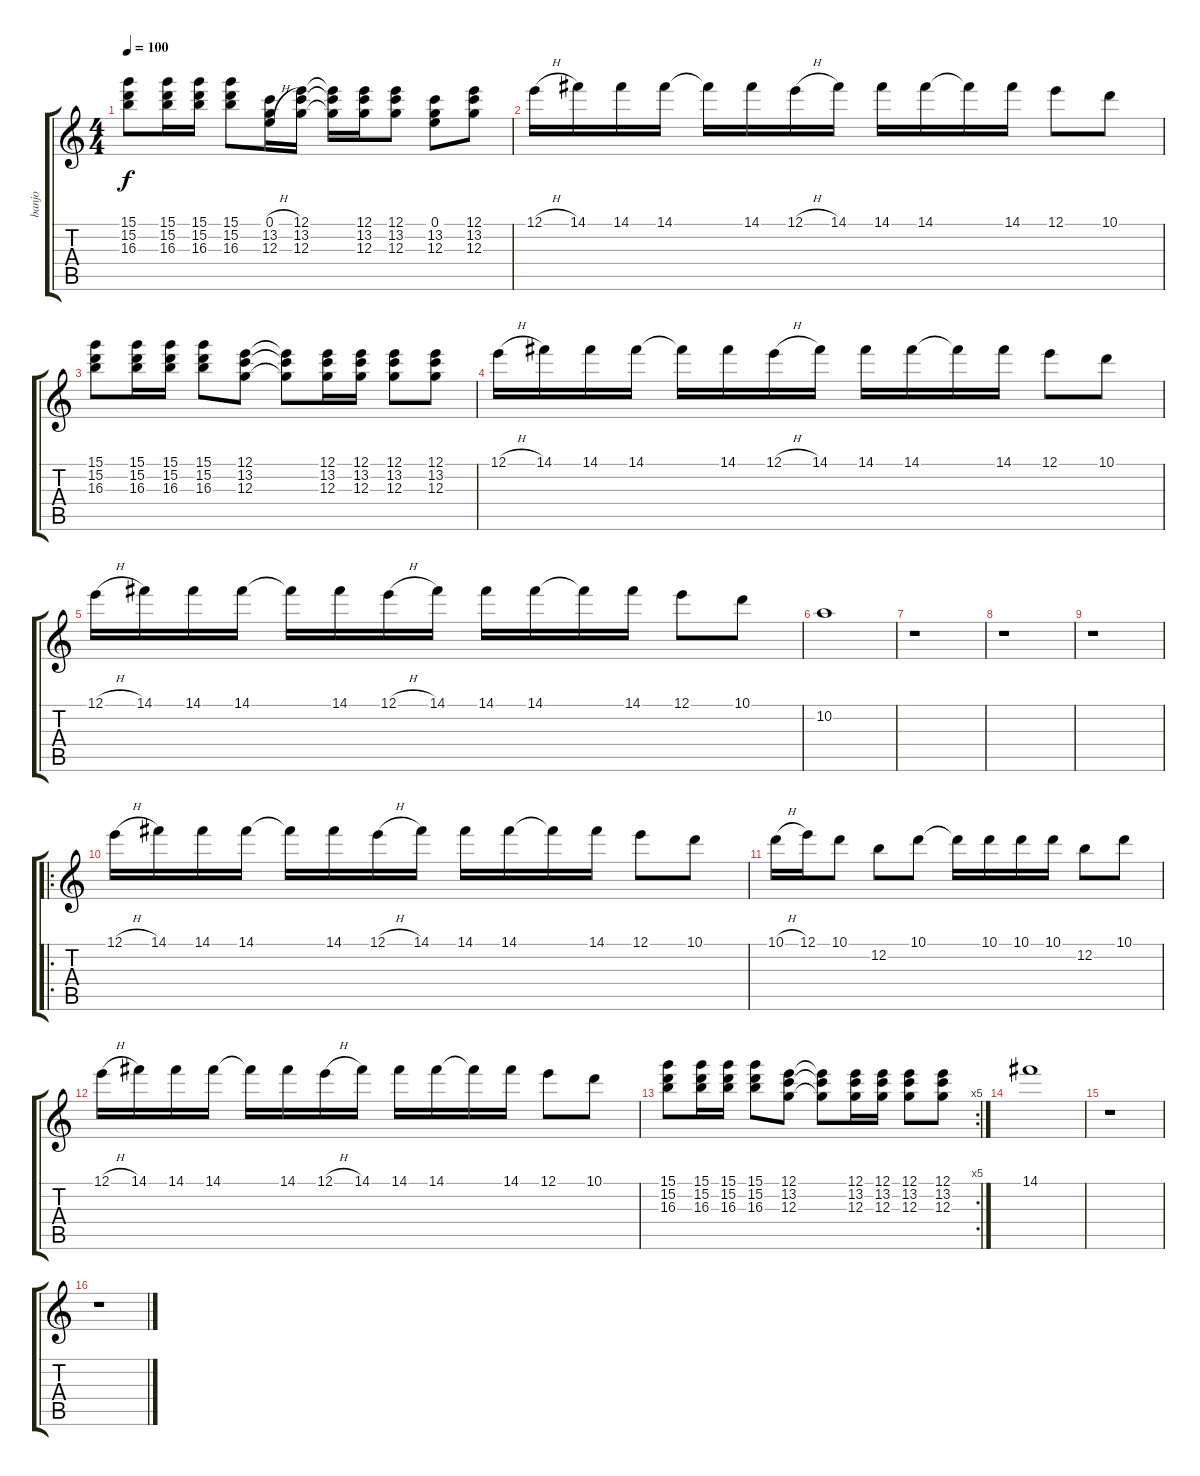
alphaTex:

\track ("banjo" "banjo") {instrument banjo}
\staff {score tabs}
\tuning (E4 B3 G3 D3 A2 E2) {hide}
\displaytranspose 12
\ts (4 4)
\tempo 100
\clef g2
\ks c
(15.1 15.2 16.3).8{dy f} (15.1 15.2 16.3).16 (15.1 15.2 16.3).16 (15.1 15.2 16.3).8 (0.1{h} 13.2 12.3).16 (12.1 13.2 12.3).16 (12.1{t} 13.2{t} 12.3{t}).16 (12.1 13.2 12.3).16 (12.1 13.2 12.3).8 (0.1 13.2 12.3).8 (12.1 13.2 12.3).8 |
12.1{h}.16 14.1.16 14.1.16 14.1.16 14.1{t}.16 14.1.16 12.1{h}.16 14.1.16 14.1.16 14.1.16 14.1{t}.16 14.1.16 12.1.8 10.1.8 |
(15.1 15.2 16.3).8 (15.1 15.2 16.3).16 (15.1 15.2 16.3).16 (15.1 15.2 16.3).8 (12.1 13.2 12.3).8 (12.1{t} 13.2{t} 12.3{t}).8 (12.1 13.2 12.3).16 (12.1 13.2 12.3).16 (12.1 13.2 12.3).8 (12.1 13.2 12.3).8 |
12.1{h}.16 14.1.16 14.1.16 14.1.16 14.1{t}.16 14.1.16 12.1{h}.16 14.1.16 14.1.16 14.1.16 14.1{t}.16 14.1.16 12.1.8 10.1.8 |
12.1{h}.16 14.1.16 14.1.16 14.1.16 14.1{t}.16 14.1.16 12.1{h}.16 14.1.16 14.1.16 14.1.16 14.1{t}.16 14.1.16 12.1.8 10.1.8 |
10.2.1 |
r.1 |
r.1 |
r.1 |
\ro
12.1{h}.16 14.1.16 14.1.16 14.1.16 14.1{t}.16 14.1.16 12.1{h}.16 14.1.16 14.1.16 14.1.16 14.1{t}.16 14.1.16 12.1.8 10.1.8 |
10.1{h}.16 12.1.16 10.1.8 12.2.8 10.1.8 10.1{t}.16 10.1.16 10.1.16 10.1.16 12.2.8 10.1.8 |
12.1{h}.16 14.1.16 14.1.16 14.1.16 14.1{t}.16 14.1.16 12.1{h}.16 14.1.16 14.1.16 14.1.16 14.1{t}.16 14.1.16 12.1.8 10.1.8 |
\rc 5
(15.1 15.2 16.3).8 (15.1 15.2 16.3).16 (15.1 15.2 16.3).16 (15.1 15.2 16.3).8 (12.1 13.2 12.3).8 (12.1{t} 13.2{t} 12.3{t}).8 (12.1 13.2 12.3).16 (12.1 13.2 12.3).16 (12.1 13.2 12.3).8 (12.1 13.2 12.3).8 |
14.1.1 |
r.1 |
r.1
